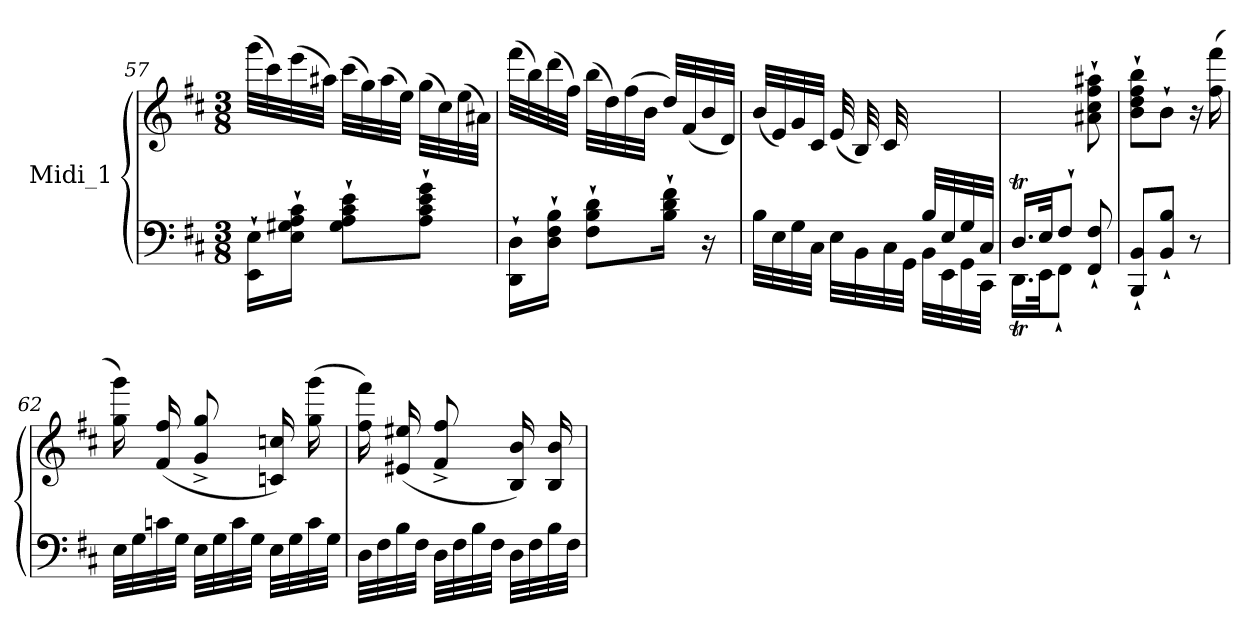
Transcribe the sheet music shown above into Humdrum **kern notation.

**kern	**kern
*part1	*part1
*staff2	*staff1
*I"Midi_1	*
*clefF4	*clefG2
*k[f#c#]	*k[f#c#]
*D:	*D:
*M3/8	*M3/8
=57	=57
16EE\` 16E\`LL	(>32ggg\LLL
.	32ccc#\)
16E\` 16G#X\` 16A\` 16c#\`JJ	(>32eee\
.	32aa#X\JJJ)
8G#\` 8A\` 8c#\` 8e\`L	(>32ccc#\LLL
.	32gg\)
.	(>32aa#\
.	32ee\JJJ)
8A\` 8c#\` 8e\` 8g\`J	(>32gg\LLL
.	32cc#\)
.	(>32ee\
.	32a#X\JJJ)
=58	=58
16DD\` 16D\`LL	(>32fff#\LLL
.	32bb\)
16D\` 16F#\` 16B\`JJ	(>32ddd\
.	32ff#\JJJ)
8F#\` 8B\` 8d\`L	(>32bb\LLL
.	32dd\)
.	(>32ff#\
.	32b\JJJ
16B\` 16d\` 16f#\`Jk	32dd/LLL)
.	(<32f#/
16r	32b/
.	32d/JJJ)
=59	=59
*^	*
*	*^	*
8..ryy	32B\LLL	4ryy	(<32b/LLL
.	32E\	.	32e/)
.	32G\	.	32g/
.	32C#\JJJ	.	32c#/JJJ
.	32E\LLL	.	(>32e/LLL
.	32BB\	.	32B/)
.	32C#\	.	(>32c#/
32G/JJJ)	32GG\JJJ	.	32ryy
8ryy	32B/LLL	32BB\LLL	8ryy
.	32E/	32EE\	.
.	32G/	32GG\	.
.	32C#/JJJ	32CC#\JJJ	.
*	*v	*v	*
!!LO:LB:g=z
=60	=60	=60
16.DT/LL	16.DDT\LL	4ryy
32E/JK	32EE\JK	.
8F#`/J	8FF#`\J	.
8FF#/` 8F#/`	8ryy	8a#X\` 8cc#\` 8ff#\` 8aa#X\`
*v	*v	*
=61	=61
8BBB/` 8BB/`L	8b\` 8dd\` 8ff#\` 8bb\`L
8BB/` 8B/`J	8b`\J
8r	16r
.	(>16ff#\ 16fff#\
=62	=62
32E\LLL	16gg\ 16ggg\)
32G\	.
32cn\	(<16f#/ 16ff#/KL
32G\JJJ	.
32E\LLL	8g/^ 8gg/^
32G\	.
32c\	.
32G\JJJ	.
32E\LLL	16cn/ 16ccn/JL)
32G\	.
32c\	(>16gg\ 16ggg\
32G\JJJ	.
=63	=63
32D\LLL	16ff#\ 16fff#\)
32F#\	.
32B\	(<16e#X/ 16ee#X/KL
32F#\JJJ	.
32D\LLL	8f#/^ 8ff#/^
32F#\	.
32B\	.
32F#\JJJ	.
32D\LLL	16B/ 16b/JL)
32F#\	.
32B\	16B/ 16b/
32F#\JJJ	.
=	=
*-	*-
